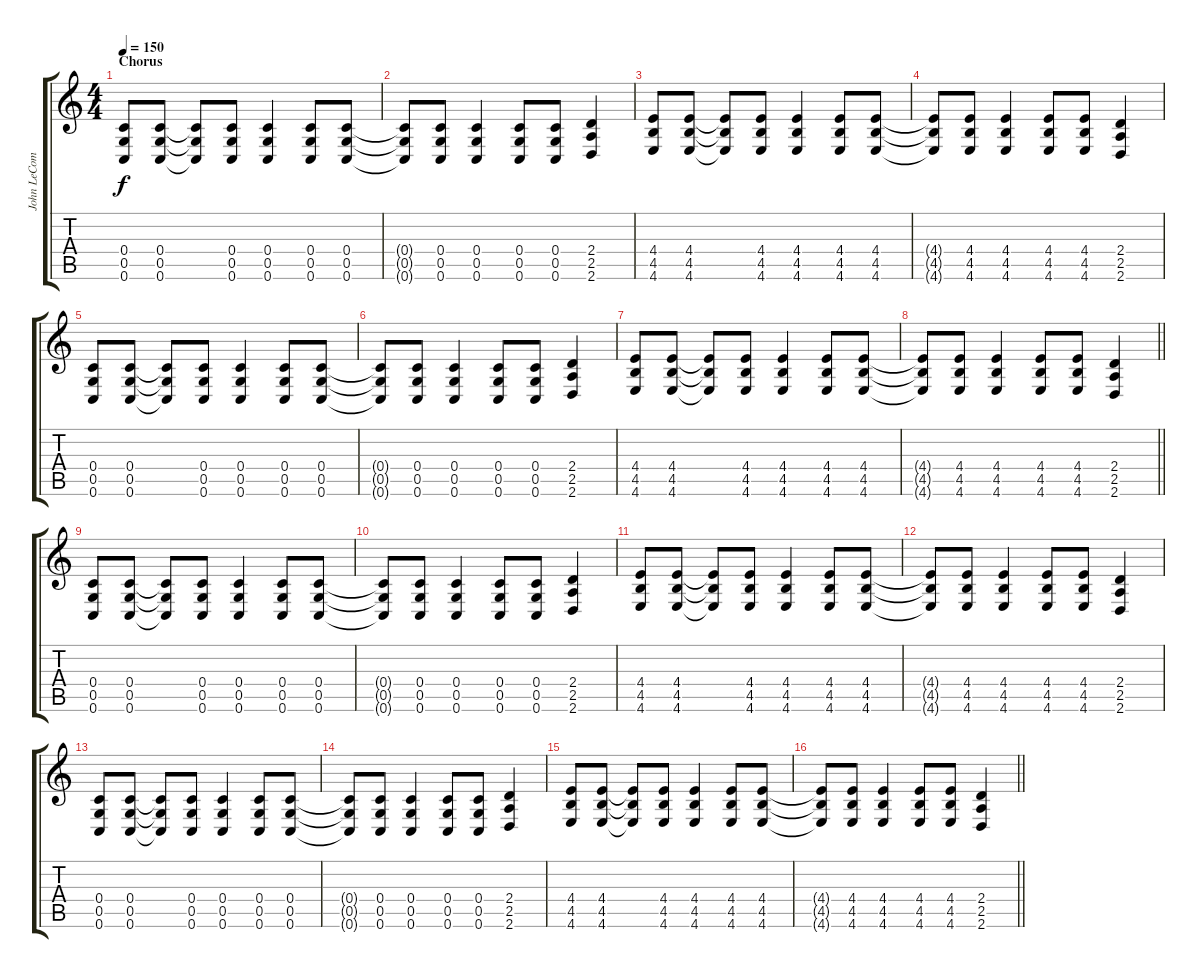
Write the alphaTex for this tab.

\track ("John LeCompt" "John LeCom") {instrument distortionguitar}
\staff {score tabs}
\tuning (D4 A3 F3 C3 G2 C2) {hide}
\ts (4 4)
\section ("" "Chorus")
\tempo 150
\clef g2
\ks c
(0.4 0.5 0.6).8{dy f} (0.4 0.5 0.6).8 (0.4{t} 0.5{t} 0.6{t}).8 (0.4 0.5 0.6).8 (0.4 0.5 0.6).4 (0.4 0.5 0.6).8 (0.4 0.5 0.6).8 |
(0.4{t} 0.5{t} 0.6{t}).8 (0.4 0.5 0.6).8 (0.4 0.5 0.6).4 (0.4 0.5 0.6).8 (0.4 0.5 0.6).8 (2.4 2.5 2.6).4 |
(4.4 4.5 4.6).8 (4.4 4.5 4.6).8 (4.4{t} 4.5{t} 4.6{t}).8 (4.4 4.5 4.6).8 (4.4 4.5 4.6).4 (4.4 4.5 4.6).8 (4.4 4.5 4.6).8 |
(4.4{t} 4.5{t} 4.6{t}).8 (4.4 4.5 4.6).8 (4.4 4.5 4.6).4 (4.4 4.5 4.6).8 (4.4 4.5 4.6).8 (2.4 2.5 2.6).4 |
(0.4 0.5 0.6).8 (0.4 0.5 0.6).8 (0.4{t} 0.5{t} 0.6{t}).8 (0.4 0.5 0.6).8 (0.4 0.5 0.6).4 (0.4 0.5 0.6).8 (0.4 0.5 0.6).8 |
(0.4{t} 0.5{t} 0.6{t}).8 (0.4 0.5 0.6).8 (0.4 0.5 0.6).4 (0.4 0.5 0.6).8 (0.4 0.5 0.6).8 (2.4 2.5 2.6).4 |
(4.4 4.5 4.6).8 (4.4 4.5 4.6).8 (4.4{t} 4.5{t} 4.6{t}).8 (4.4 4.5 4.6).8 (4.4 4.5 4.6).4 (4.4 4.5 4.6).8 (4.4 4.5 4.6).8 |
\barLineRight lightlight
(4.4{t} 4.5{t} 4.6{t}).8 (4.4 4.5 4.6).8 (4.4 4.5 4.6).4 (4.4 4.5 4.6).8 (4.4 4.5 4.6).8 (2.4 2.5 2.6).4 |
(0.4 0.5 0.6).8 (0.4 0.5 0.6).8 (0.4{t} 0.5{t} 0.6{t}).8 (0.4 0.5 0.6).8 (0.4 0.5 0.6).4 (0.4 0.5 0.6).8 (0.4 0.5 0.6).8 |
(0.4{t} 0.5{t} 0.6{t}).8 (0.4 0.5 0.6).8 (0.4 0.5 0.6).4 (0.4 0.5 0.6).8 (0.4 0.5 0.6).8 (2.4 2.5 2.6).4 |
(4.4 4.5 4.6).8 (4.4 4.5 4.6).8 (4.4{t} 4.5{t} 4.6{t}).8 (4.4 4.5 4.6).8 (4.4 4.5 4.6).4 (4.4 4.5 4.6).8 (4.4 4.5 4.6).8 |
(4.4{t} 4.5{t} 4.6{t}).8 (4.4 4.5 4.6).8 (4.4 4.5 4.6).4 (4.4 4.5 4.6).8 (4.4 4.5 4.6).8 (2.4 2.5 2.6).4 |
(0.4 0.5 0.6).8 (0.4 0.5 0.6).8 (0.4{t} 0.5{t} 0.6{t}).8 (0.4 0.5 0.6).8 (0.4 0.5 0.6).4 (0.4 0.5 0.6).8 (0.4 0.5 0.6).8 |
(0.4{t} 0.5{t} 0.6{t}).8 (0.4 0.5 0.6).8 (0.4 0.5 0.6).4 (0.4 0.5 0.6).8 (0.4 0.5 0.6).8 (2.4 2.5 2.6).4 |
(4.4 4.5 4.6).8 (4.4 4.5 4.6).8 (4.4{t} 4.5{t} 4.6{t}).8 (4.4 4.5 4.6).8 (4.4 4.5 4.6).4 (4.4 4.5 4.6).8 (4.4 4.5 4.6).8 |
\barLineRight lightlight
(4.4{t} 4.5{t} 4.6{t}).8 (4.4 4.5 4.6).8 (4.4 4.5 4.6).4 (4.4 4.5 4.6).8 (4.4 4.5 4.6).8 (2.4 2.5 2.6).4
